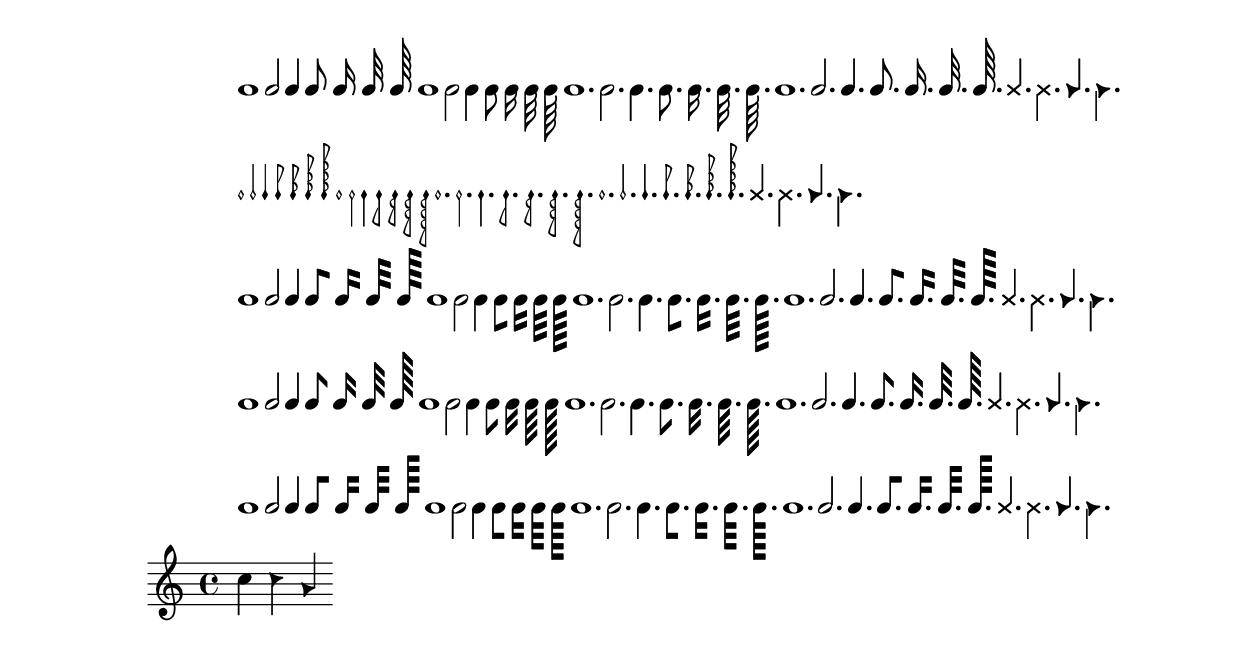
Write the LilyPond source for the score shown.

\header {

  texidoc = "The note markup function may be used to make metronome
 markings. It works for a variety of flag, dot and duration settings."
}
\version "2.19.21"

mrkp =
\markup {
   \note #"1" #1
   \note #"2" #1
   \note #"4" #1
   \note #"8" #1
   \note #"16" #1
   \note #"32" #1
   \note #"64" #1

   \note #"1" #-1
   \note #"2" #-1
   \note #"4" #-1
   \note #"8" #-1
   \note #"16" #-1
   \note #"32" #-1
   \note #"64" #-1

   \note #"1." #-1
   \note #"2." #-1
   \note #"4." #-1
   \note #"8." #-1
   \note #"16." #-1
   \note #"32." #-1
   \note #"64." #-1

   \note #"1." #1
   \note #"2." #1
   \note #"4." #1
   \note #"8." #1
   \note #"16." #1
   \note #"32." #1
   \note #"64." #1

   \override #'(style . cross)
   { \note-by-number #2 #1 #1
     \note-by-number #2 #1 #-1
   }
   \override #'(style . triangle)
   { \note-by-number #2 #1 #1
     \note-by-number #2 #1 #-1
   }
}

\score {
  \relative
  {
    c''4^\markup {
            \column {
                    \mrkp
                    \override #'(style . mensural) \mrkp
                    \override #'(flag-style . modern-straight-flag) \mrkp
                    \override #'(flag-style . old-straight-flag) \mrkp
                    \override #'(flag-style . flat-flag) \mrkp
            }
    }
    \override NoteHead.style = #'triangle
    c4 a
  }
  \layout {
    \context {
      \Score
      \override PaperColumn.keep-inside-line = ##f
    }
  }
}
